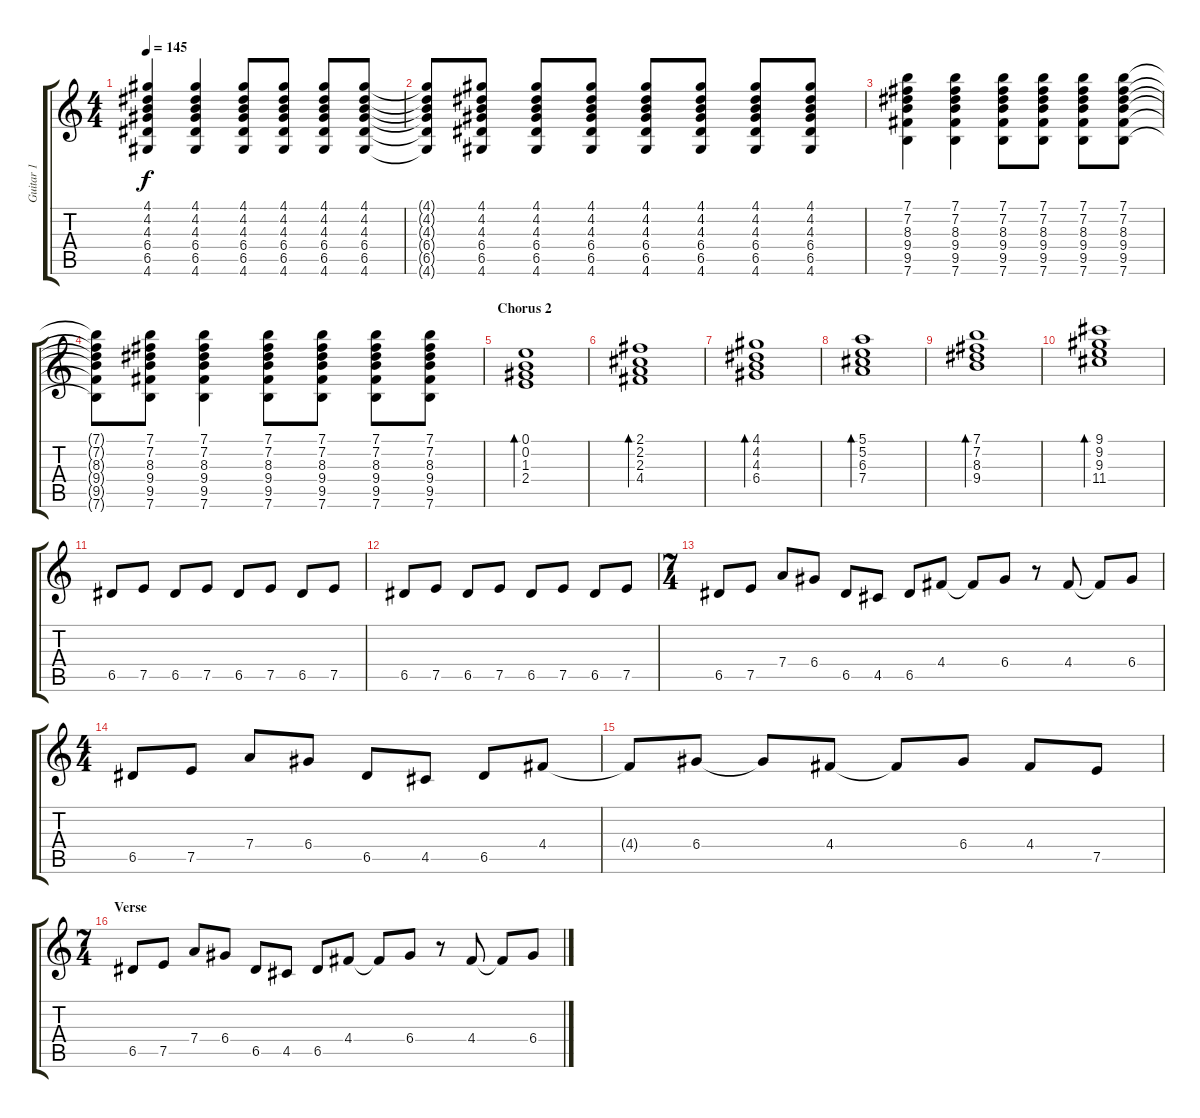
\track ("Guitar 1" "Guitar 1") {instrument overdrivenguitar}
\staff {score tabs}
\tuning (E4 B3 G3 D3 A2 E2) {hide}
\ts (4 4)
\tempo 145
\clef g2
\ks c
(4.1 4.2 4.3 6.4 6.5 4.6).4{dy f} (4.1 4.2 4.3 6.4 6.5 4.6).4 (4.1 4.2 4.3 6.4 6.5 4.6).8 (4.1 4.2 4.3 6.4 6.5 4.6).8 (4.1 4.2 4.3 6.4 6.5 4.6).8 (4.1 4.2 4.3 6.4 6.5 4.6).8 |
(4.1{t} 4.2{t} 4.3{t} 6.4{t} 6.5{t} 4.6{t}).8 (4.1 4.2 4.3 6.4 6.5 4.6).8 (4.1 4.2 4.3 6.4 6.5 4.6).8 (4.1 4.2 4.3 6.4 6.5 4.6).8 (4.1 4.2 4.3 6.4 6.5 4.6).8 (4.1 4.2 4.3 6.4 6.5 4.6).8 (4.1 4.2 4.3 6.4 6.5 4.6).8 (4.1 4.2 4.3 6.4 6.5 4.6).8 |
(7.1 7.2 8.3 9.4 9.5 7.6).4 (7.1 7.2 8.3 9.4 9.5 7.6).4 (7.1 7.2 8.3 9.4 9.5 7.6).8 (7.1 7.2 8.3 9.4 9.5 7.6).8 (7.1 7.2 8.3 9.4 9.5 7.6).8 (7.1 7.2 8.3 9.4 9.5 7.6).8 |
(7.1{t} 7.2{t} 8.3{t} 9.4{t} 9.5{t} 7.6{t}).8 (7.1 7.2 8.3 9.4 9.5 7.6).8 (7.1 7.2 8.3 9.4 9.5 7.6).4 (7.1 7.2 8.3 9.4 9.5 7.6).8 (7.1 7.2 8.3 9.4 9.5 7.6).8 (7.1 7.2 8.3 9.4 9.5 7.6).8 (7.1 7.2 8.3 9.4 9.5 7.6).8 |
\section ("" "Chorus 2")
(0.1 0.2 1.3 2.4).1{bd 240} |
(2.1 2.2 2.3 4.4).1{bd 240} |
(4.1 4.2 4.3 6.4).1{bd 240} |
(5.1 5.2 6.3 7.4).1{bd 240} |
(7.1 7.2 8.3 9.4).1{bd 240} |
(9.1 9.2 9.3 11.4).1{bd 240} |
6.5.8 7.5.8 6.5.8 7.5.8 6.5.8 7.5.8 6.5.8 7.5.8 |
6.5.8 7.5.8 6.5.8 7.5.8 6.5.8 7.5.8 6.5.8 7.5.8 |
\ts (7 4)
\section ("" "")
6.5.8 7.5.8 7.4.8 6.4.8 6.5.8 4.5.8 6.5.8 4.4.8 4.4{t}.8 6.4.8 r.8 4.4.8 4.4{t}.8 6.4.8 |
\ts (4 4)
6.5.8 7.5.8 7.4.8 6.4.8 6.5.8 4.5.8 6.5.8 4.4.8 |
4.4{t}.8 6.4.8 6.4{t}.8 4.4.8 4.4{t}.8 6.4.8 4.4.8 7.5.8 |
\ts (7 4)
\section ("" "Verse")
6.5.8 7.5.8 7.4.8 6.4.8 6.5.8 4.5.8 6.5.8 4.4.8 4.4{t}.8 6.4.8 r.8 4.4.8 4.4{t}.8 6.4.8
